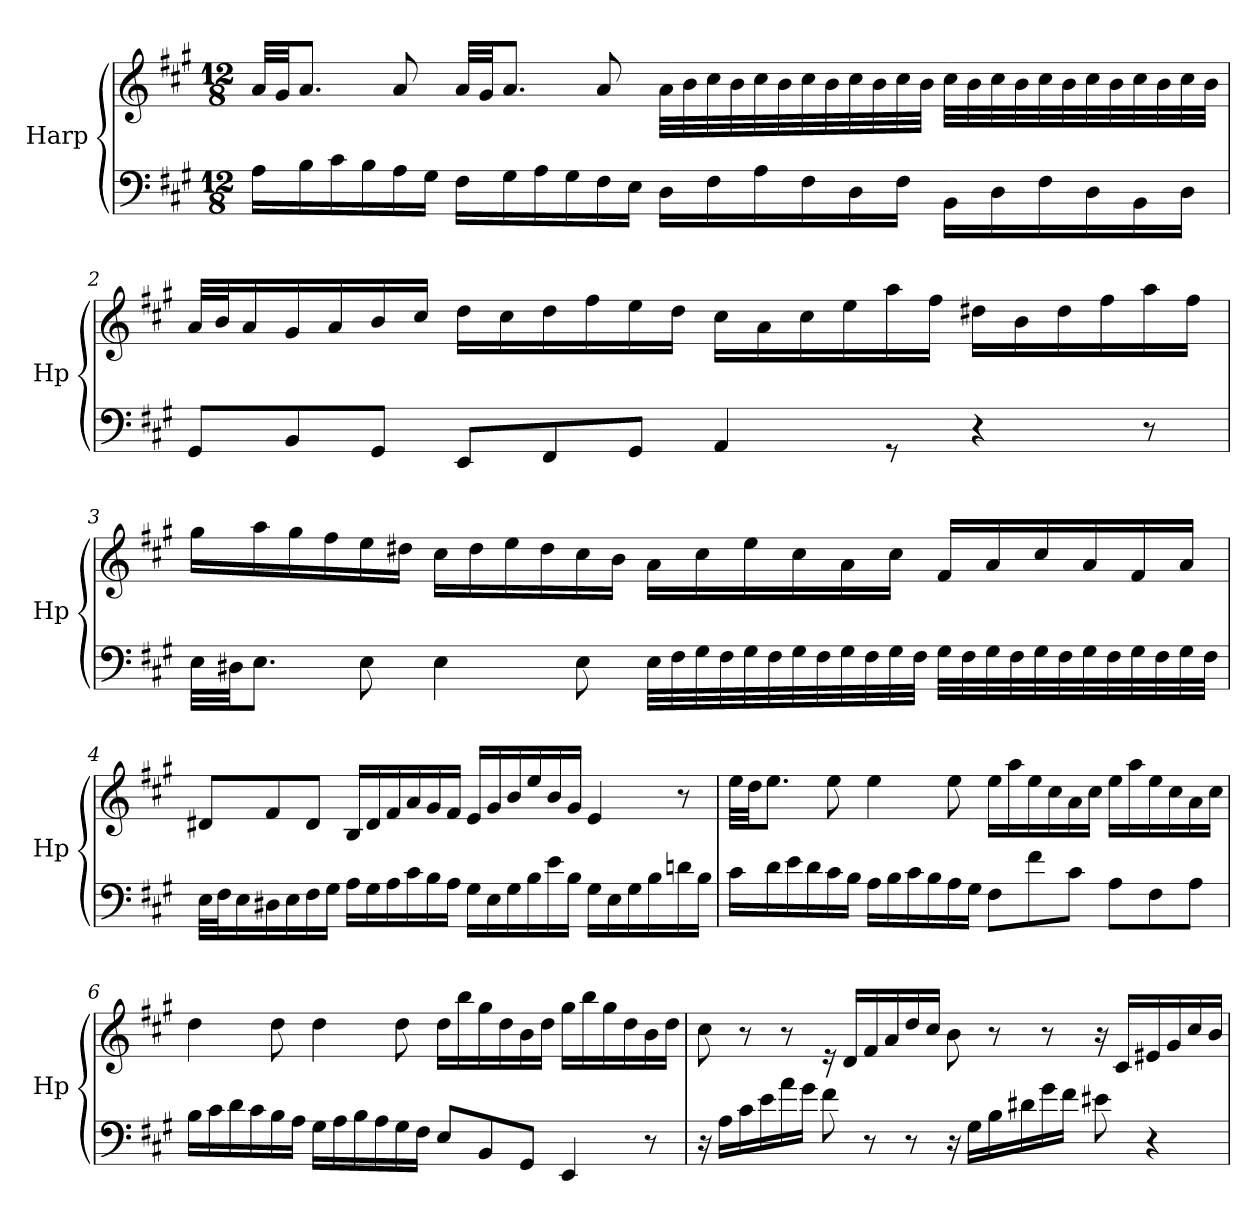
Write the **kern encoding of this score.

**kern	**kern
*part1	*part1
*staff2	*staff1
*I"Harp	*
*I'Hp	*
*clefF4	*clefG2
*k[f#c#g#]	*k[f#c#g#]
*M12/8	*M12/8
*MM114	*MM114
=1	=1
16A\LL	32a/LLL
.	32g#/JJ
16B\	8.a/J
16c#\	.
16B\	.
16A\	8a/
16G#\JJ	.
16F#\LL	32a/LLL
.	32g#/JJ
16G#\	8.a/J
16A\	.
16G#\	.
16F#\	8a/
16E\JJ	.
16D\LL	32a\LLL
.	32b\
16F#\	32cc#\
.	32b\
16A\	32cc#\
.	32b\
16F#\	32cc#\
.	32b\
16D\	32cc#\
.	32b\
16F#\JJ	32cc#\
.	32b\JJJ
16BB\LL	32cc#\LLL
.	32b\
16D\	32cc#\
.	32b\
16F#\	32cc#\
.	32b\
16D\	32cc#\
.	32b\
16BB\	32cc#\
.	32b\
16D\JJ	32cc#\
.	32b\JJJ
!!LO:LB:g=z
=2	=2
8GG#/L	32a/LLL
.	32b/J
.	16a/
8BB/	16g#/
.	16a/
8GG#/J	16b/
.	16cc#/JJ
8EE/L	16dd\LL
.	16cc#\
8FF#/	16dd\
.	16ff#\
8GG#/J	16ee\
.	16dd\JJ
4AA/	16cc#\LL
.	16a\
.	16cc#\
.	16ee\
8rGG	16aa\
.	16ff#\JJ
4r	16dd#X\LL
.	16b\
.	16dd#\
.	16ff#\
8r	16aa\
.	16ff#\JJ
!!LO:LB:g=z
=3	=3
32E\LLL	16gg#\LL
32D#X\JJ	.
8.E\J	16aa\
.	16gg#\
.	16ff#\
8E\	16ee\
.	16dd#X\JJ
4E\	16cc#\LL
.	16dd#\
.	16ee\
.	16dd#\
8E\	16cc#\
.	16b\JJ
32E\LLL	16a\LL
32F#\	.
32G#\	16cc#\
32F#\	.
32G#\	16ee\
32F#\	.
32G#\	16cc#\
32F#\	.
32G#\	16a\
32F#\	.
32G#\	16cc#\JJ
32F#\JJJ	.
32G#\LLL	16f#/LL
32F#\	.
32G#\	16a/
32F#\	.
32G#\	16cc#/
32F#\	.
32G#\	16a/
32F#\	.
32G#\	16f#/
32F#\	.
32G#\	16a/JJ
32F#\JJJ	.
!!LO:LB:g=z
=4	=4
32E\LLL	8d#X/L
32F#\J	.
16E\	.
16D#X\	8f#/
16E\	.
16F#\	8d#/J
16G#\JJ	.
16A\LL	16B/LL
16G#\	16d#/
16A\	16f#/
16c#\	16a/
16B\	16g#/
16A\JJ	16f#/JJ
16G#\LL	16e/LL
16E\	16g#/
16G#\	16b/
16B\	16ee/
16e\	16b/
16B\JJ	16g#/JJ
16G#\LL	4e/
16E\	.
16G#\	.
16B\	.
16dn\	8r
16B\JJ	.
!!LO:LB:g=z
=5	=5
16c#\LL	32ee\LLL
.	32dd\JJ
16d\	8.ee\J
16e\	.
16d\	.
16c#\	8ee\
16B\JJ	.
16A\LL	4ee\
16B\	.
16c#\	.
16B\	.
16A\	8ee\
16G#\JJ	.
8F#\L	16ee\LL
.	16aa\
8f#\	16ee\
.	16cc#\
8c#\J	16a\
.	16cc#\JJ
8A\L	16ee\LL
.	16aa\
8F#\	16ee\
.	16cc#\
8A\J	16a\
.	16cc#\JJ
=6	=6
16B\LL	4dd\
16c#\	.
16d\	.
16c#\	.
16B\	8dd\
16A\JJ	.
16G#\LL	4dd\
16A\	.
16B\	.
16A\	.
16G#\	8dd\
16F#\JJ	.
8E/L	16dd\LL
.	16bb\
8BB/	16gg#\
.	16dd\
8GG#/J	16b\
.	16dd\JJ
4EE/	16gg#\LL
.	16bb\
.	16gg#\
.	16dd\
8r	16b\
.	16dd\JJ
!!LO:LB:g=z
=7	=7
16r	8cc#\
16A\LL	.
16c#\	8r
16e\	.
16a\	8r
16g#\JJ	.
8f#\	16re
.	16d/LL
8r	16f#/
.	16a/
8r	16dd/
.	16cc#/JJ
16r	8b\
16G#\LL	.
16B\	8r
16d#X\	.
16g#\	8r
16f#\JJ	.
8e#X\	16r
.	16c#/LL
4r	16e#X/
.	16g#/
.	16cc#/
.	16b/JJ
=	=
*-	*-
